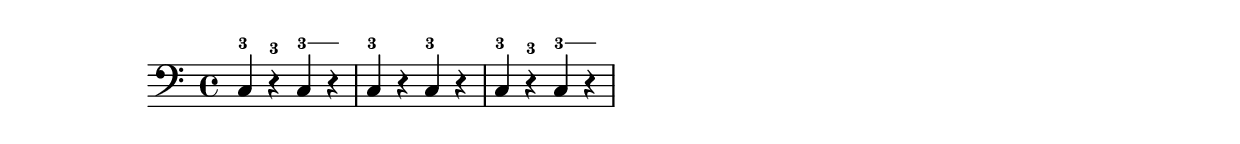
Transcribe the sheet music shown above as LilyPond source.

\version "2.12.0"

\header {

  texidoc = "When figures appear inside a voice, @code{ignoreFiguredBassRest} 
  causes all figures on rests to be discarded and all spanners ended.
  If set to @code{##f}, figures on rests are printed.
"

}


\paper { ragged-right = ##t }


<<
  \new Voice <<
    {
      \clef bass
      c4 r c r |
      c4 r c r |
      c4 r c r |
    }
    \figuremode {
      % Default:
      <3>4 <3> <3> \set Staff.useBassFigureExtenders = ##t <3> \set Staff.useBassFigureExtenders = ##f |
      % ignore figures on rests, regardless of extenders
      \set Staff.ignoreFiguredBassRest = ##t
      <3>4 <3> <3> \set Staff.useBassFigureExtenders = ##t <3> \set Staff.useBassFigureExtenders = ##f |
      % print figures on rests, regardless of extenders
      \set Staff.ignoreFiguredBassRest = ##f
      <3>4 <3> <3> \set Staff.useBassFigureExtenders = ##t <3> \set Staff.useBassFigureExtenders = ##f |
    }
  >>
>>


